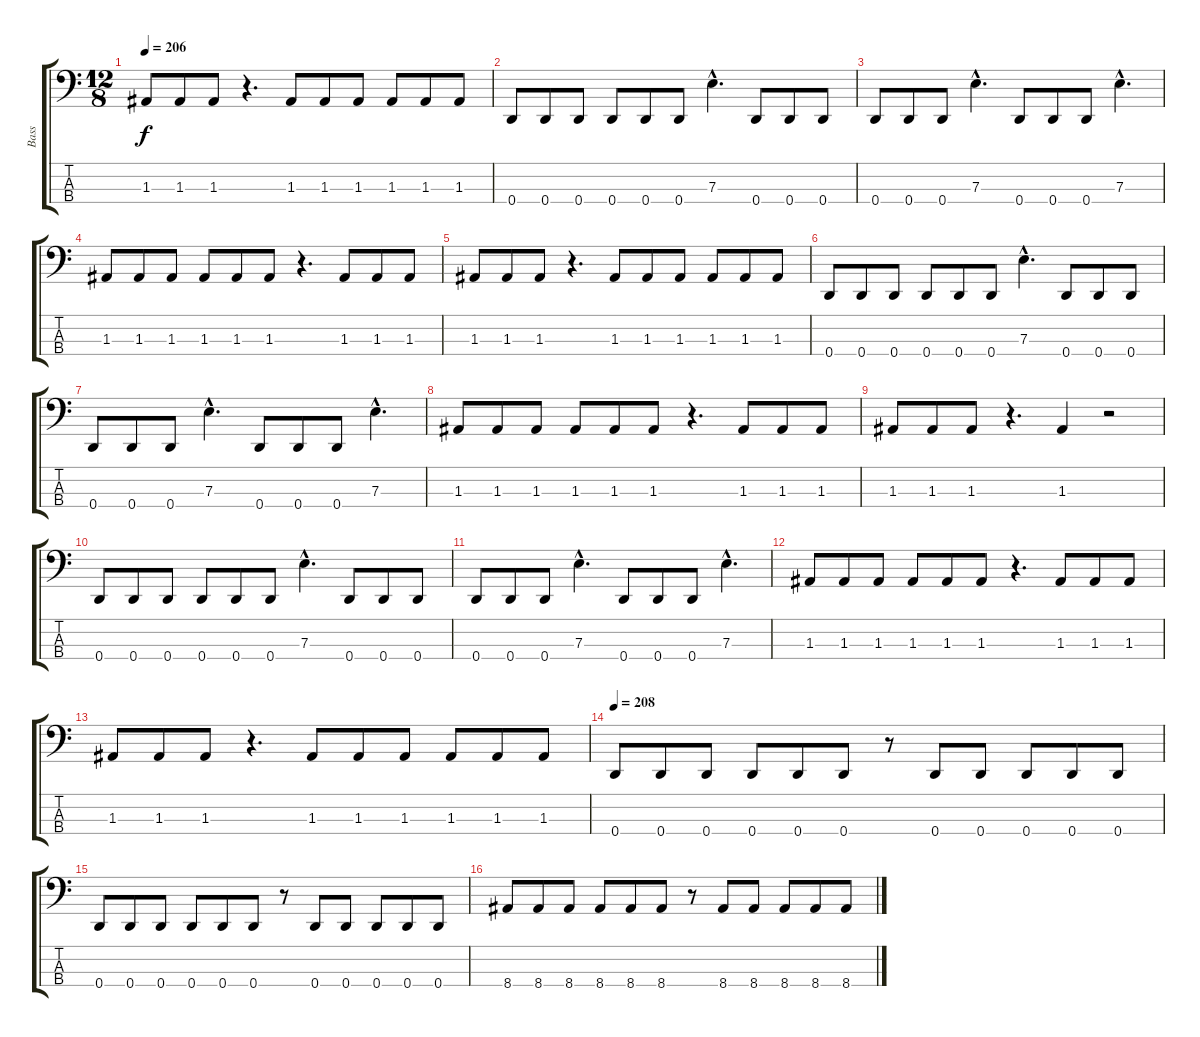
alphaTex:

\track ("Bass" "Bass") {instrument electricbasspick}
\staff {score tabs}
\tuning (G2 D2 A1 D1) {hide}
\ts (12 8)
\tempo 206
\clef f4
\ks c
1.3.8{dy f} 1.3.8 1.3.8 r.4{d} 1.3.8 1.3.8 1.3.8 1.3.8 1.3.8 1.3.8 |
0.4.8 0.4.8 0.4.8 0.4.8 0.4.8 0.4.8 7.3{hac}.4{d} 0.4.8 0.4.8 0.4.8 |
0.4.8 0.4.8 0.4.8 7.3{hac}.4{d} 0.4.8 0.4.8 0.4.8 7.3{hac}.4{d} |
1.3.8 1.3.8 1.3.8 1.3.8 1.3.8 1.3.8 r.4{d} 1.3.8 1.3.8 1.3.8 |
1.3.8 1.3.8 1.3.8 r.4{d} 1.3.8 1.3.8 1.3.8 1.3.8 1.3.8 1.3.8 |
0.4.8 0.4.8 0.4.8 0.4.8 0.4.8 0.4.8 7.3{hac}.4{d} 0.4.8 0.4.8 0.4.8 |
0.4.8 0.4.8 0.4.8 7.3{hac}.4{d} 0.4.8 0.4.8 0.4.8 7.3{hac}.4{d} |
1.3.8 1.3.8 1.3.8 1.3.8 1.3.8 1.3.8 r.4{d} 1.3.8 1.3.8 1.3.8 |
1.3.8 1.3.8 1.3.8 r.4{d} 1.3.4 r.2 |
0.4.8 0.4.8 0.4.8 0.4.8 0.4.8 0.4.8 7.3{hac}.4{d} 0.4.8 0.4.8 0.4.8 |
0.4.8 0.4.8 0.4.8 7.3{hac}.4{d} 0.4.8 0.4.8 0.4.8 7.3{hac}.4{d} |
1.3.8 1.3.8 1.3.8 1.3.8 1.3.8 1.3.8 r.4{d} 1.3.8 1.3.8 1.3.8 |
1.3.8 1.3.8 1.3.8 r.4{d} 1.3.8 1.3.8 1.3.8 1.3.8 1.3.8 1.3.8 |
\tempo 208
0.4.8 0.4.8 0.4.8 0.4.8 0.4.8 0.4.8 r.8 0.4.8 0.4.8 0.4.8 0.4.8 0.4.8 |
0.4.8 0.4.8 0.4.8 0.4.8 0.4.8 0.4.8 r.8 0.4.8 0.4.8 0.4.8 0.4.8 0.4.8 |
8.4.8 8.4.8 8.4.8 8.4.8 8.4.8 8.4.8 r.8 8.4.8 8.4.8 8.4.8 8.4.8 8.4.8
